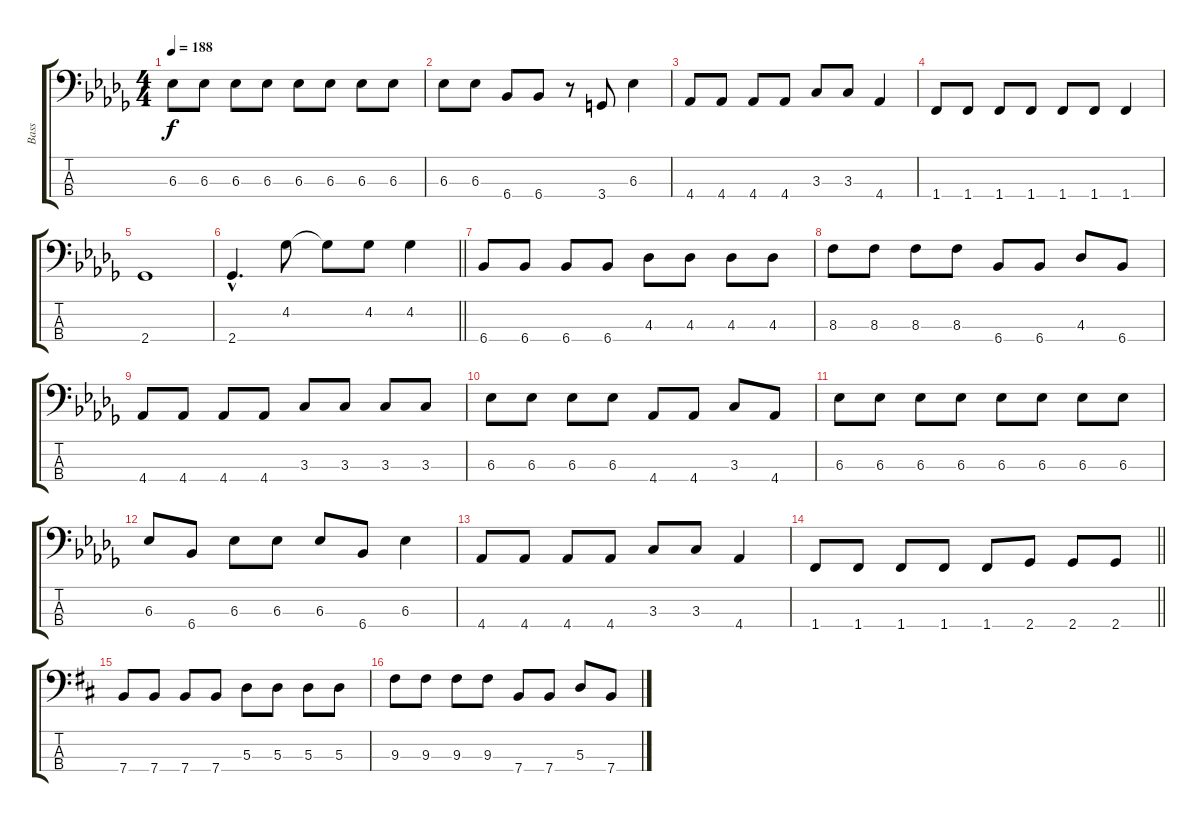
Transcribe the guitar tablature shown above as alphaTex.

\track ("Bass" "Bass") {instrument electricbasspick}
\staff {score tabs}
\tuning (G2 D2 A1 E1) {hide}
\ts (4 4)
\tempo 188
\clef f4
\ks bbminor
6.3.8{dy f} 6.3.8 6.3.8 6.3.8 6.3.8 6.3.8 6.3.8 6.3.8 |
6.3.8 6.3.8 6.4.8 6.4.8 r.8 3.4.8 6.3.4 |
4.4.8 4.4.8 4.4.8 4.4.8 3.3.8 3.3.8 4.4.4 |
1.4.8 1.4.8 1.4.8 1.4.8 1.4.8 1.4.8 1.4.4 |
2.4.1 |
\barLineRight lightlight
2.4{hac}.4{d} 4.2.8 4.2{t}.8 4.2.8 4.2.4 |
6.4.8 6.4.8 6.4.8 6.4.8 4.3.8 4.3.8 4.3.8 4.3.8 |
8.3.8 8.3.8 8.3.8 8.3.8 6.4.8 6.4.8 4.3.8 6.4.8 |
4.4.8 4.4.8 4.4.8 4.4.8 3.3.8 3.3.8 3.3.8 3.3.8 |
6.3.8 6.3.8 6.3.8 6.3.8 4.4.8 4.4.8 3.3.8 4.4.8 |
6.3.8 6.3.8 6.3.8 6.3.8 6.3.8 6.3.8 6.3.8 6.3.8 |
6.3.8 6.4.8 6.3.8 6.3.8 6.3.8 6.4.8 6.3.4 |
4.4.8 4.4.8 4.4.8 4.4.8 3.3.8 3.3.8 4.4.4 |
\barLineRight lightlight
1.4.8 1.4.8 1.4.8 1.4.8 1.4.8 2.4.8 2.4.8 2.4.8 |
\ks bminor
7.4.8 7.4.8 7.4.8 7.4.8 5.3.8 5.3.8 5.3.8 5.3.8 |
9.3.8 9.3.8 9.3.8 9.3.8 7.4.8 7.4.8 5.3.8 7.4.8
